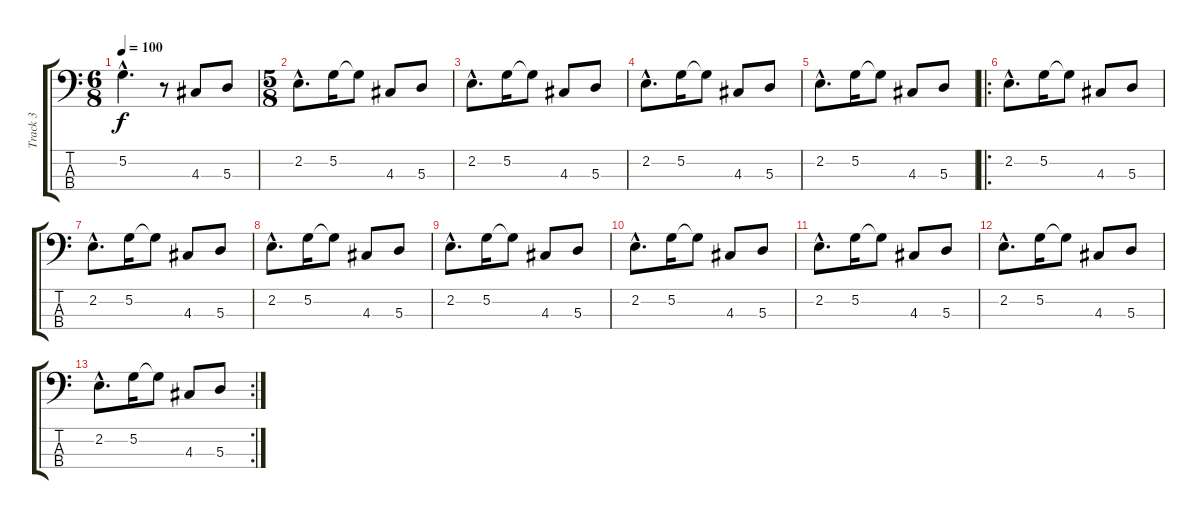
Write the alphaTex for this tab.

\track ("Track 3" "Track 3") {instrument acousticguitarnylon}
\staff {score tabs}
\tuning (G2 D2 A1 E1) {hide}
\ts (6 8)
\tempo 100
\clef f4
\ks c
5.2{hac}.4{d dy f} r.8 4.3.8 5.3.8 |
\ts (5 8)
2.2{hac}.8{d} 5.2.16 5.2{t}.8 4.3.8 5.3.8 |
2.2{hac}.8{d} 5.2.16 5.2{t}.8 4.3.8 5.3.8 |
2.2{hac}.8{d} 5.2.16 5.2{t}.8 4.3.8 5.3.8 |
2.2{hac}.8{d} 5.2.16 5.2{t}.8 4.3.8 5.3.8 |
\ro
2.2{hac}.8{d} 5.2.16 5.2{t}.8 4.3.8 5.3.8 |
2.2{hac}.8{d} 5.2.16 5.2{t}.8 4.3.8 5.3.8 |
2.2{hac}.8{d} 5.2.16 5.2{t}.8 4.3.8 5.3.8 |
2.2{hac}.8{d} 5.2.16 5.2{t}.8 4.3.8 5.3.8 |
2.2{hac}.8{d} 5.2.16 5.2{t}.8 4.3.8 5.3.8 |
2.2{hac}.8{d} 5.2.16 5.2{t}.8 4.3.8 5.3.8 |
2.2{hac}.8{d} 5.2.16 5.2{t}.8 4.3.8 5.3.8 |
\rc 2
2.2{hac}.8{d} 5.2.16 5.2{t}.8 4.3.8 5.3.8
